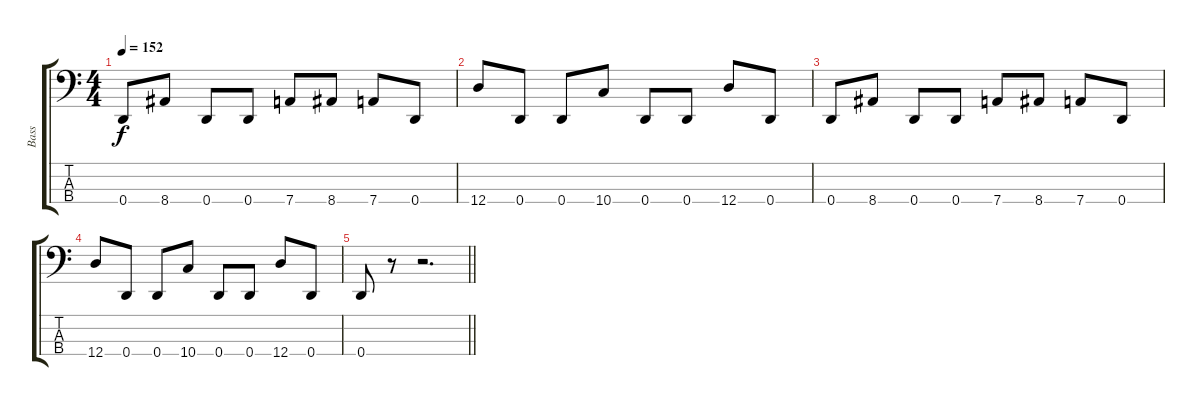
\track ("Bass" "Bass") {instrument synthbass2}
\staff {score tabs}
\tuning (G2 D2 A1 D1) {hide}
\ts (4 4)
\tempo 152
\clef f4
\ks c
0.4.8{dy f} 8.4.8 0.4.8 0.4.8 7.4.8 8.4.8 7.4.8 0.4.8 |
12.4.8 0.4.8 0.4.8 10.4.8 0.4.8 0.4.8 12.4.8 0.4.8 |
0.4.8 8.4.8 0.4.8 0.4.8 7.4.8 8.4.8 7.4.8 0.4.8 |
12.4.8 0.4.8 0.4.8 10.4.8 0.4.8 0.4.8 12.4.8 0.4.8 |
\barLineRight lightlight
0.4.8 r.8 r.2{d}
